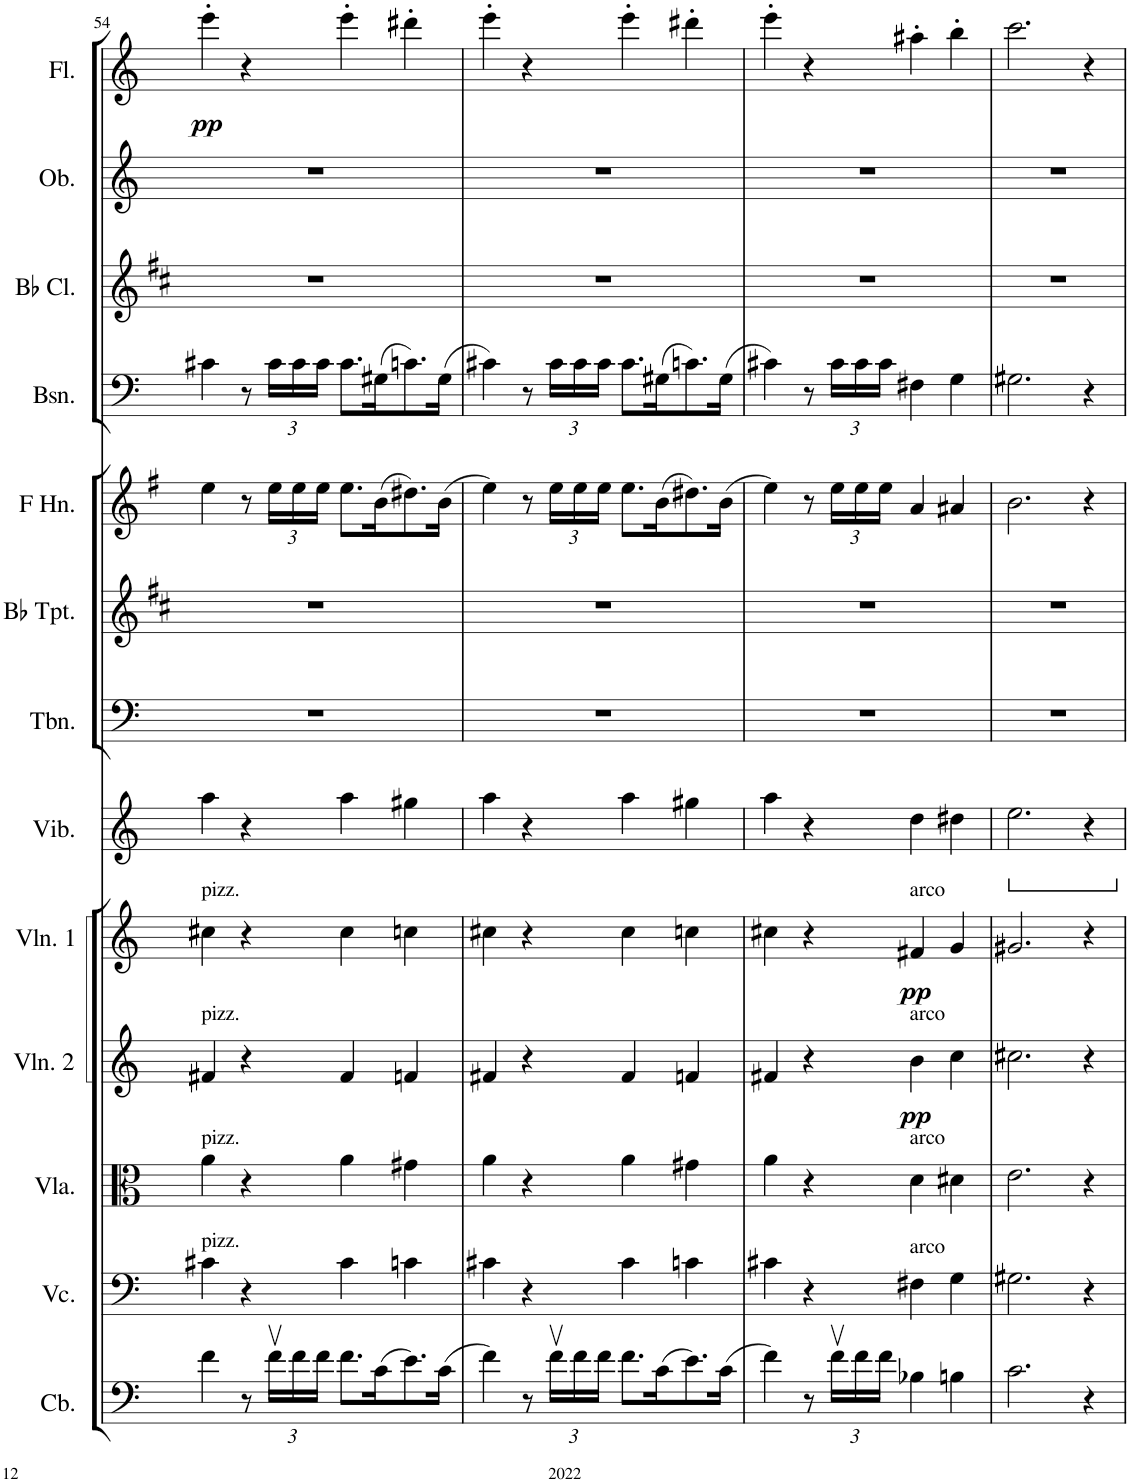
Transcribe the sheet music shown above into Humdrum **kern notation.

**kern	**kern	**kern	**kern	**dynam	**kern	**dynam	**kern	**kern	**kern	**kern	**kern	**kern	**kern	**kern	**dynam
*part13	*part12	*part11	*part10	*part10	*part9	*part9	*part8	*part7	*part6	*part5	*part4	*part3	*part2	*part1	*part1
*staff13	*staff12	*staff11	*staff10	*staff10	*staff9	*staff9	*staff8	*staff7	*staff6	*staff5	*staff4	*staff3	*staff2	*staff1	*staff1
*I"Contrabass	*I"Violoncello	*I"Viola	*I"Violin 2	*	*I"Violin 1	*	*I"Vibraphone	*I"Trombone	*I"Bb Trumpet	*I"Horn in F	*I"Bassoon	*I"Bb Clarinet	*I"Oboe	*I"Flute	*
*I'Cb.	*I'Vc.	*I'Vla.	*I'Vln. 2	*	*I'Vln. 1	*	*I'Vib.	*I'Tbn.	*I'Bb Tpt.	*	*I'Bsn.	*I'Bb Cl.	*I'Ob.	*I'Fl.	*
!!LO:PB:g=z
*clefF4	*clefF4	*clefC3	*clefG2	*	*clefG2	*	*clefG2	*clefF4	*clefG2	*clefG2	*clefF4	*clefG2	*clefG2	*clefG2	*
*Trd7c12	*	*	*	*	*	*	*	*	*Trd1c2	*Trd4c7	*	*Trd1c2	*	*	*
*k[]	*k[]	*k[]	*k[]	*	*k[]	*	*k[]	*k[]	*k[f#c#]	*k[f#]	*k[]	*k[f#c#]	*k[]	*k[]	*
*M2/2	*M2/2	*M2/2	*M2/2	*	*M2/2	*	*M2/2	*M2/2	*M2/2	*M2/2	*M2/2	*M2/2	*M2/2	*M2/2	*
*met(c|)	*met(c|)	*met(c|)	*met(c|)	*	*met(c|)	*	*met(c|)	*met(c|)	*met(c|)	*met(c|)	*met(c|)	*met(c|)	*met(c|)	*met(c|)	*
=54	=54	=54	=54	=54	=54	=54	=54	=54	=54	=54	=54	=54	=54	=54	=54
!	!	!	!	!	!LO:TX:a:t=pizz.	!	!	!	!	!	!	!	!	!	!
!	!	!	!LO:TX:a:t=pizz.	!	!	!	!	!	!	!	!	!	!	!	!
!	!	!LO:TX:a:t=pizz.	!	!	!	!	!	!	!	!	!	!	!	!	!
!	!LO:TX:a:t=pizz.	!	!	!	!	!	!	!	!	!	!	!	!	!	!
!	!	!	!	!	!	!	!	!	!	!	!	!	!	!	!LO:DY:b
4f\	4c#X\	4a\	4f#X/	.	4cc#X\	.	4aa\	1r	1r	4ee\	4c#X\	1r	1r	4eee'\	pp
8r	4r	4r	4r	.	4r	.	4r	.	.	8r	8r	.	.	4r	.
*Xbrackettup	*	*	*	*	*	*	*	*	*	*Xbrackettup	*Xbrackettup	*	*	*	*
24fv\LL	.	.	.	.	.	.	.	.	.	24ee\LL	24c#\LL	.	.	.	.
24f\	.	.	.	.	.	.	.	.	.	24ee\	24c#\	.	.	.	.
24f\JJ	.	.	.	.	.	.	.	.	.	24ee\JJ	24c#\JJ	.	.	.	.
8.f\L	4c#\	4a\	4f#/	.	4cc#\	.	4aa\	.	.	8.ee\L	8.c#\L	.	.	4eee'\	.
(16c\K	.	.	.	.	.	.	.	.	.	(16b\K	(16G#X\K	.	.	.	.
8.e\)	4cn\	4g#X\	4fn/	.	4ccn\	.	4gg#X\	.	.	8.dd#X\)	8.cn\)	.	.	4ddd#X'\	.
(16c\Jk	.	.	.	.	.	.	.	.	.	(16b\Jk	(16G#\Jk	.	.	.	.
=55	=55	=55	=55	=55	=55	=55	=55	=55	=55	=55	=55	=55	=55	=55	=55
4f\)	4c#X\	4a\	4f#X/	.	4cc#X\	.	4aa\	1r	1r	4ee\)	4c#X\)	1r	1r	4eee'\	.
8r	4r	4r	4r	.	4r	.	4r	.	.	8r	8r	.	.	4r	.
24fv\LL	.	.	.	.	.	.	.	.	.	24ee\LL	24c#\LL	.	.	.	.
24f\	.	.	.	.	.	.	.	.	.	24ee\	24c#\	.	.	.	.
24f\JJ	.	.	.	.	.	.	.	.	.	24ee\JJ	24c#\JJ	.	.	.	.
8.f\L	4c#\	4a\	4f#/	.	4cc#\	.	4aa\	.	.	8.ee\L	8.c#\L	.	.	4eee'\	.
(16c\K	.	.	.	.	.	.	.	.	.	(16b\K	(16G#X\K	.	.	.	.
8.e\)	4cn\	4g#X\	4fn/	.	4ccn\	.	4gg#X\	.	.	8.dd#X\)	8.cn\)	.	.	4ddd#X'\	.
(16c\Jk	.	.	.	.	.	.	.	.	.	(16b\Jk	(16G#\Jk	.	.	.	.
=56	=56	=56	=56	=56	=56	=56	=56	=56	=56	=56	=56	=56	=56	=56	=56
4f\)	4c#X\	4a\	4f#X/	.	4cc#X\	.	4aa\	1r	1r	4ee\)	4c#X\)	1r	1r	4eee'\	.
8r	4r	4r	4r	.	4r	.	4r	.	.	8r	8r	.	.	4r	.
24fv\LL	.	.	.	.	.	.	.	.	.	24ee\LL	24c#\LL	.	.	.	.
24f\	.	.	.	.	.	.	.	.	.	24ee\	24c#\	.	.	.	.
24f\JJ	.	.	.	.	.	.	.	.	.	24ee\JJ	24c#\JJ	.	.	.	.
!	!	!	!	!	!LO:TX:a:t=arco	!	!	!	!	!	!	!	!	!	!
!	!	!	!LO:TX:a:t=arco	!	!	!	!	!	!	!	!	!	!	!	!
!	!	!LO:TX:a:t=arco	!	!	!	!	!	!	!	!	!	!	!	!	!
!	!LO:TX:a:t=arco	!	!	!	!	!	!	!	!	!	!	!	!	!	!
!	!	!	!	!LO:DY:b	!	!LO:DY:b	!	!	!	!	!	!	!	!	!
4B-X\	4F#X\	4d\	4b\	pp	4f#X/	pp	4dd\	.	.	4a/	4F#X\	.	.	4aa#X'\	.
4Bn\	4G\	4d#X\	4cc\	.	4g/	.	4dd#X\	.	.	4a#X/	4G\	.	.	4bb'\	.
=57	=57	=57	=57	=57	=57	=57	=57	=57	=57	=57	=57	=57	=57	=57	=57
*	*	*	*	*	*	*	*ped	*	*	*	*	*	*	*	*
2.c\	2.G#X\	2.e\	2.cc#X\	.	2.g#X/	.	2.ee\	1r	1r	2.b\	2.G#X\	1r	1r	2.ccc\	.
4r	4r	4r	4r	.	4r	.	4r	.	.	4r	4r	.	.	4r	.
*	*	*	*	*	*	*	*Xped	*	*	*	*	*	*	*	*
=	=	=	=	=	=	=	=	=	=	=	=	=	=	=	=
*-	*-	*-	*-	*-	*-	*-	*-	*-	*-	*-	*-	*-	*-	*-	*-
